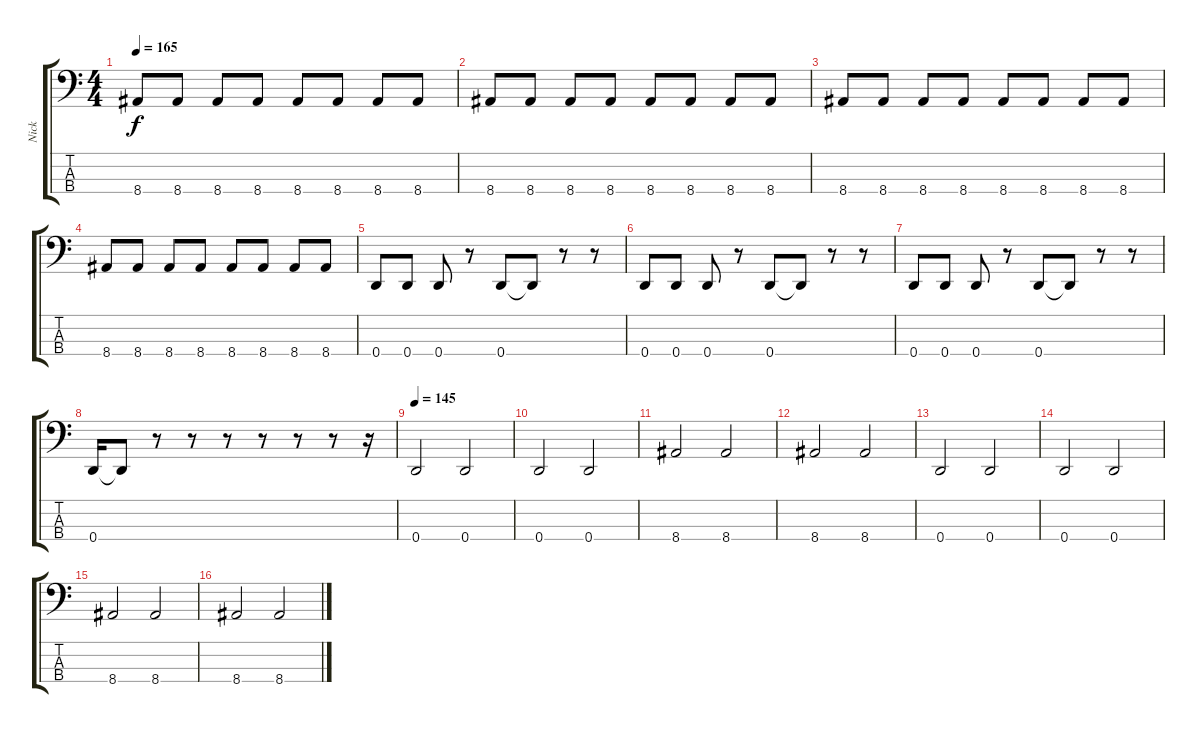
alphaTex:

\track ("Nick" "Nick") {instrument electricbasspick}
\staff {score tabs}
\tuning (G2 D2 A1 D1) {hide}
\ts (4 4)
\tempo 165
\clef f4
\ks c
8.4.8{dy f} 8.4.8 8.4.8 8.4.8 8.4.8 8.4.8 8.4.8 8.4.8 |
8.4.8 8.4.8 8.4.8 8.4.8 8.4.8 8.4.8 8.4.8 8.4.8 |
8.4.8 8.4.8 8.4.8 8.4.8 8.4.8 8.4.8 8.4.8 8.4.8 |
8.4.8 8.4.8 8.4.8 8.4.8 8.4.8 8.4.8 8.4.8 8.4.8 |
0.4.8 0.4.8 0.4.8 r.8 0.4.8 0.4{t}.8 r.8 r.8 |
0.4.8 0.4.8 0.4.8 r.8 0.4.8 0.4{t}.8 r.8 r.8 |
0.4.8 0.4.8 0.4.8 r.8 0.4.8 0.4{t}.8 r.8 r.8 |
0.4.16 0.4{t}.8 r.8 r.8 r.8 r.8 r.8 r.8 r.16 |
\tempo 145
0.4.2 0.4.2 |
0.4.2 0.4.2 |
8.4.2 8.4.2 |
8.4.2 8.4.2 |
0.4.2 0.4.2 |
0.4.2 0.4.2 |
8.4.2 8.4.2 |
8.4.2 8.4.2
